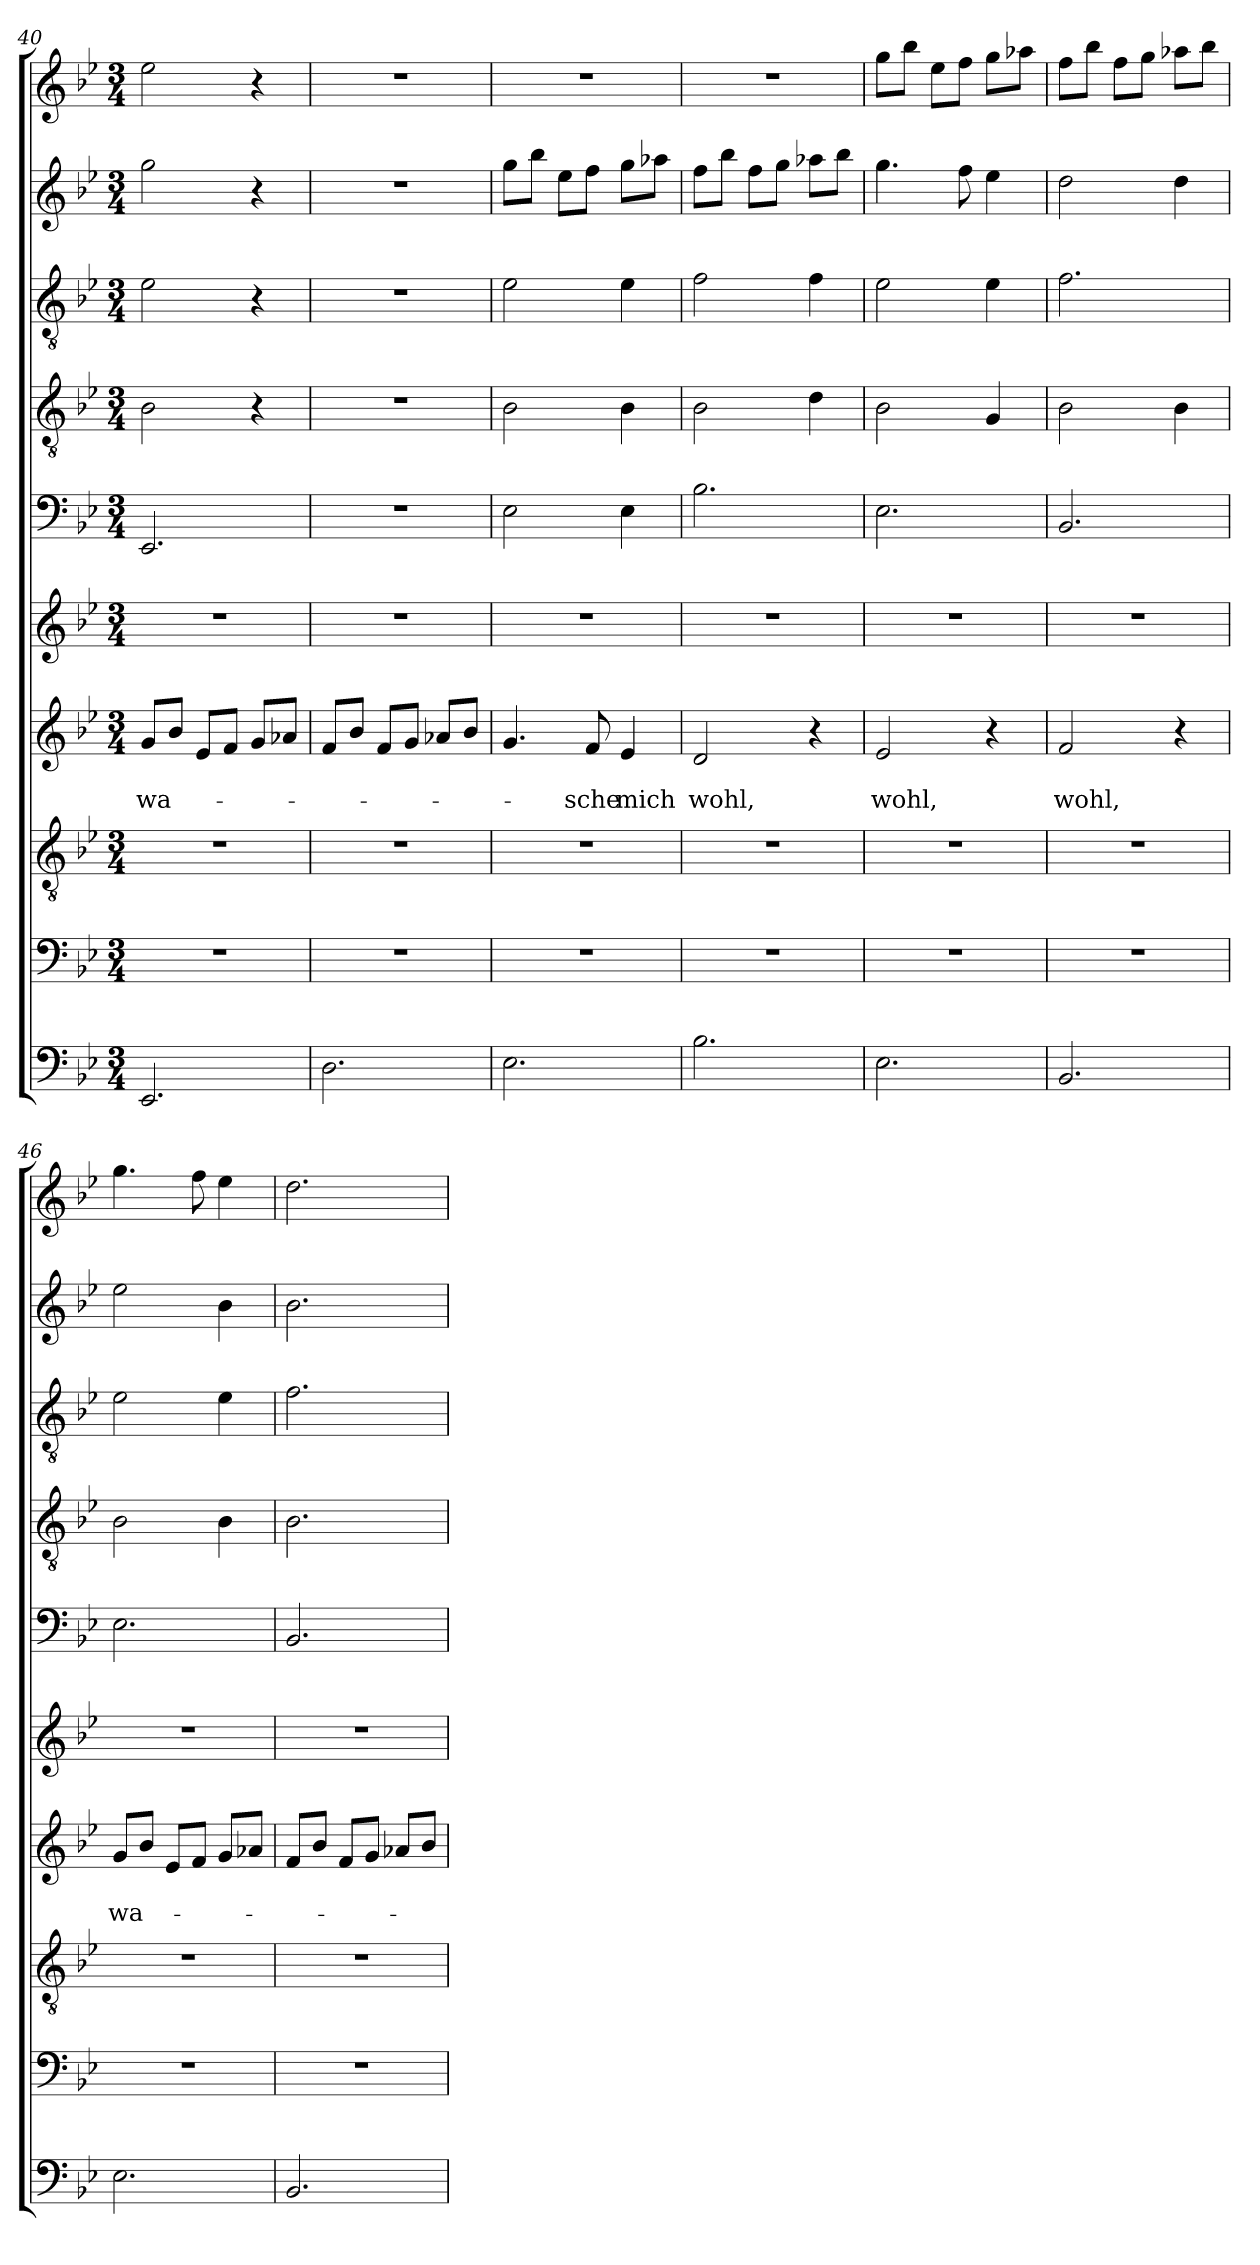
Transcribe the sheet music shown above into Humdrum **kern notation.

**kern	**kern	**kern	**kern	**text	**text	**kern	**kern	**kern	**kern	**kern	**kern
*part10	*part9	*part8	*part7	*part7	*part7	*part6	*part5	*part4	*part3	*part2	*part1
*staff10	*staff9	*staff8	*staff7	*staff7	*staff7	*staff6	*staff5	*staff4	*staff3	*staff2	*staff1
*clefF4	*clefF4	*clefGv2	*clefG2	*	*	*clefG2	*clefF4	*clefGv2	*clefGv2	*clefG2	*clefG2
*k[b-e-]	*k[b-e-]	*k[b-e-]	*k[b-e-]	*	*	*k[b-e-]	*k[b-e-]	*k[b-e-]	*k[b-e-]	*k[b-e-]	*k[b-e-]
*g:	*g:	*g:	*g:	*	*	*g:	*g:	*g:	*g:	*g:	*g:
*M3/4	*M3/4	*M3/4	*M3/4	*	*	*M3/4	*M3/4	*M3/4	*M3/4	*M3/4	*M3/4
=40	=40	=40	=40	=40	=40	=40	=40	=40	=40	=40	=40
2.EE-/	2.r	2.r	8g/L	.	wa-	2.r	2.EE-/	2B-\	2e-\	2gg\	2ee-\
.	.	.	8b-/J	.	.	.	.	.	.	.	.
.	.	.	8e-/L	.	.	.	.	.	.	.	.
.	.	.	8f/J	.	.	.	.	.	.	.	.
.	.	.	8g/L	.	.	.	.	4r	4r	4r	4r
.	.	.	8a-X/J	.	.	.	.	.	.	.	.
=41	=41	=41	=41	=41	=41	=41	=41	=41	=41	=41	=41
2.D\	2.r	2.r	8f/L	.	.	2.r	2.r	2.r	2.r	2.r	2.r
.	.	.	8b-/J	.	.	.	.	.	.	.	.
.	.	.	8f/L	.	.	.	.	.	.	.	.
.	.	.	8g/J	.	.	.	.	.	.	.	.
.	.	.	8a-X/L	.	.	.	.	.	.	.	.
.	.	.	8b-/J	.	.	.	.	.	.	.	.
=42	=42	=42	=42	=42	=42	=42	=42	=42	=42	=42	=42
2.E-\	2.r	2.r	4.g/	.	.	2.r	2E-\	2B-\	2e-\	8gg\L	2.r
.	.	.	.	.	.	.	.	.	.	8bb-\J	.
.	.	.	.	.	.	.	.	.	.	8ee-\L	.
.	.	.	8f/	.	-sche	.	.	.	.	8ff\J	.
.	.	.	4e-/	.	mich	.	4E-\	4B-\	4e-\	8gg\L	.
.	.	.	.	.	.	.	.	.	.	8aa-X\J	.
=43	=43	=43	=43	=43	=43	=43	=43	=43	=43	=43	=43
2.B-\	2.r	2.r	2d/	.	wohl,	2.r	2.B-\	2B-\	2f\	8ff\L	2.r
.	.	.	.	.	.	.	.	.	.	8bb-\J	.
.	.	.	.	.	.	.	.	.	.	8ff\L	.
.	.	.	.	.	.	.	.	.	.	8gg\J	.
.	.	.	4r	.	.	.	.	4d\	4f\	8aa-X\L	.
.	.	.	.	.	.	.	.	.	.	8bb-\J	.
=44	=44	=44	=44	=44	=44	=44	=44	=44	=44	=44	=44
2.E-\	2.r	2.r	2e-/	.	wohl,	2.r	2.E-\	2B-\	2e-\	4.gg\	8gg\L
.	.	.	.	.	.	.	.	.	.	.	8bb-\J
.	.	.	.	.	.	.	.	.	.	.	8ee-\L
.	.	.	.	.	.	.	.	.	.	8ff\	8ff\J
.	.	.	4r	.	.	.	.	4G/	4e-\	4ee-\	8gg\L
.	.	.	.	.	.	.	.	.	.	.	8aa-X\J
=45	=45	=45	=45	=45	=45	=45	=45	=45	=45	=45	=45
2.BB-/	2.r	2.r	2f/	.	wohl,	2.r	2.BB-/	2B-\	2.f\	2dd\	8ff\L
.	.	.	.	.	.	.	.	.	.	.	8bb-\J
.	.	.	.	.	.	.	.	.	.	.	8ff\L
.	.	.	.	.	.	.	.	.	.	.	8gg\J
.	.	.	4r	.	.	.	.	4B-\	.	4dd\	8aa-X\L
.	.	.	.	.	.	.	.	.	.	.	8bb-\J
!!LO:PB:g=z
=46	=46	=46	=46	=46	=46	=46	=46	=46	=46	=46	=46
2.E-\	2.r	2.r	8g/L	.	wa-	2.r	2.E-\	2B-\	2e-\	2ee-\	4.gg\
.	.	.	8b-/J	.	.	.	.	.	.	.	.
.	.	.	8e-/L	.	.	.	.	.	.	.	.
.	.	.	8f/J	.	.	.	.	.	.	.	8ff\
.	.	.	8g/L	.	.	.	.	4B-\	4e-\	4b-\	4ee-\
.	.	.	8a-X/J	.	.	.	.	.	.	.	.
=47	=47	=47	=47	=47	=47	=47	=47	=47	=47	=47	=47
2.BB-/	2.r	2.r	8f/L	.	.	2.r	2.BB-/	2.B-\	2.f\	2.b-\	2.dd\
.	.	.	8b-/J	.	.	.	.	.	.	.	.
.	.	.	8f/L	.	.	.	.	.	.	.	.
.	.	.	8g/J	.	.	.	.	.	.	.	.
.	.	.	8a-X/L	.	.	.	.	.	.	.	.
.	.	.	8b-/J	.	.	.	.	.	.	.	.
=	=	=	=	=	=	=	=	=	=	=	=
*-	*-	*-	*-	*-	*-	*-	*-	*-	*-	*-	*-
